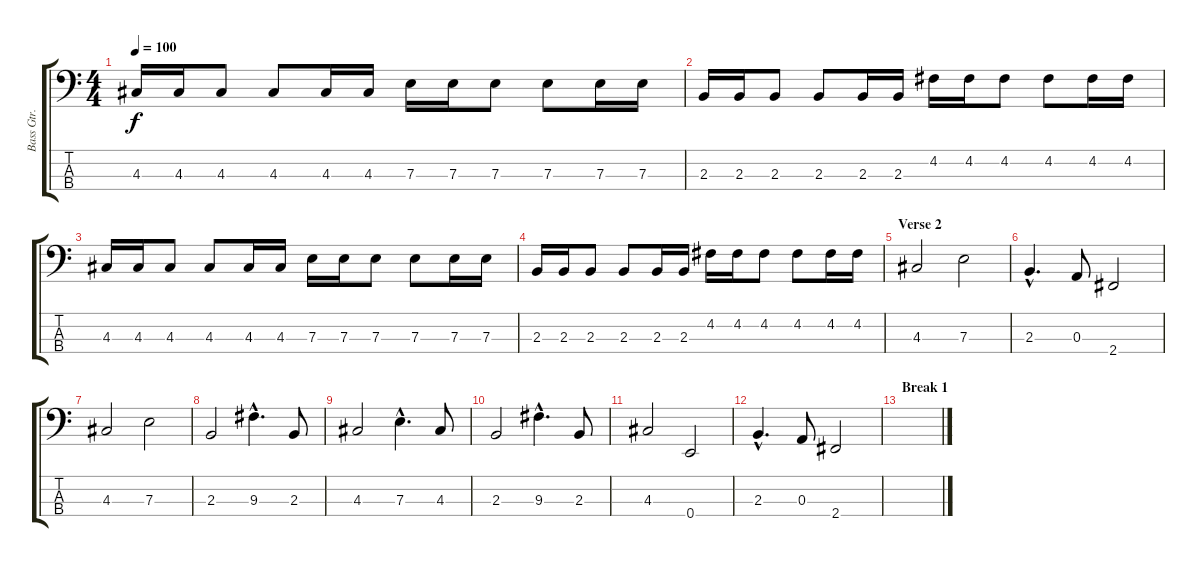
\track ("Bass Gtr." "Bass Gtr.") {instrument electricbasspick}
\staff {score tabs}
\tuning (G2 D2 A1 E1) {hide}
\ts (4 4)
\tempo 100
\clef f4
\ks c
4.3.16{dy f} 4.3.16 4.3.8 4.3.8 4.3.16 4.3.16 7.3.16 7.3.16 7.3.8 7.3.8 7.3.16 7.3.16 |
2.3.16 2.3.16 2.3.8 2.3.8 2.3.16 2.3.16 4.2.16 4.2.16 4.2.8 4.2.8 4.2.16 4.2.16 |
4.3.16 4.3.16 4.3.8 4.3.8 4.3.16 4.3.16 7.3.16 7.3.16 7.3.8 7.3.8 7.3.16 7.3.16 |
2.3.16 2.3.16 2.3.8 2.3.8 2.3.16 2.3.16 4.2.16 4.2.16 4.2.8 4.2.8 4.2.16 4.2.16 |
\section ("" "Verse 2")
4.3.2 7.3.2 |
2.3{hac}.4{d} 0.3.8 2.4.2 |
4.3.2 7.3.2 |
2.3.2 9.3{hac}.4{d} 2.3.8 |
4.3.2 7.3{hac}.4{d} 4.3.8 |
2.3.2 9.3{hac}.4{d} 2.3.8 |
4.3.2 0.4.2 |
2.3{hac}.4{d} 0.3.8 2.4.2 |
\section ("" "Break 1")
